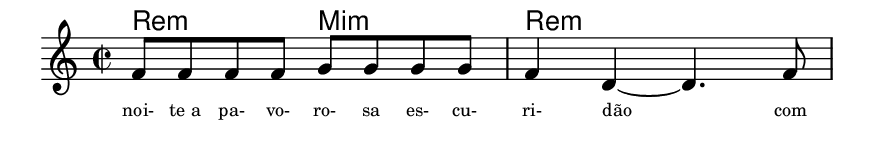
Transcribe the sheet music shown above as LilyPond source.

\version "2.20.0"
#(set! paper-alist (cons '("linha" . (cons (* 148 mm) (* 25 mm))) paper-alist))

\paper {
  #(set-paper-size "linha")
  ragged-right = ##f
}

\language "portugues"


harmonia = \chordmode {
%harmonia
  re2:m mi:m re1:m
%/harmonia
}
melodia = \fixed do' {
    \key do \major
    \time 2/2
%recitação
  fa8 fa fa fa sol sol sol sol
  fa4 re~ re4. fa8
%/recitação
}
letra = \lyricmode {
    \teeny
    noi- te_a pa- vo- ro- sa es- cu- ri- dão
    com
    %\tweak self-alignment-X #-1 \markup{\bold{dei}-me por pie-}
    %\tweak self-alignment-X #-1 \markup{\bold{da}de e escu-}
    %\tweak self-alignment-X #-1 \markup{\bold{tai} minha ora-}
    %\tweak self-alignment-X #-1 \markup{\bold{ção!}}
}

\book {
  \paper {
      indent = 0\mm
      scoreTitleMarkup = \markup {
          %\with-color #red
          \fromproperty #'header:piece
      }
  }
  \header {
    %piece = "Ant. 1"
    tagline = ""
  }
  \score {
    <<
      \new ChordNames {
        \set chordChanges = ##t
		\set noChordSymbol = ""
        \harmonia
      }
      \new Voice = "canto" { \melodia }
      \new Lyrics \lyricsto "canto" \letra
    >>
  }
}
